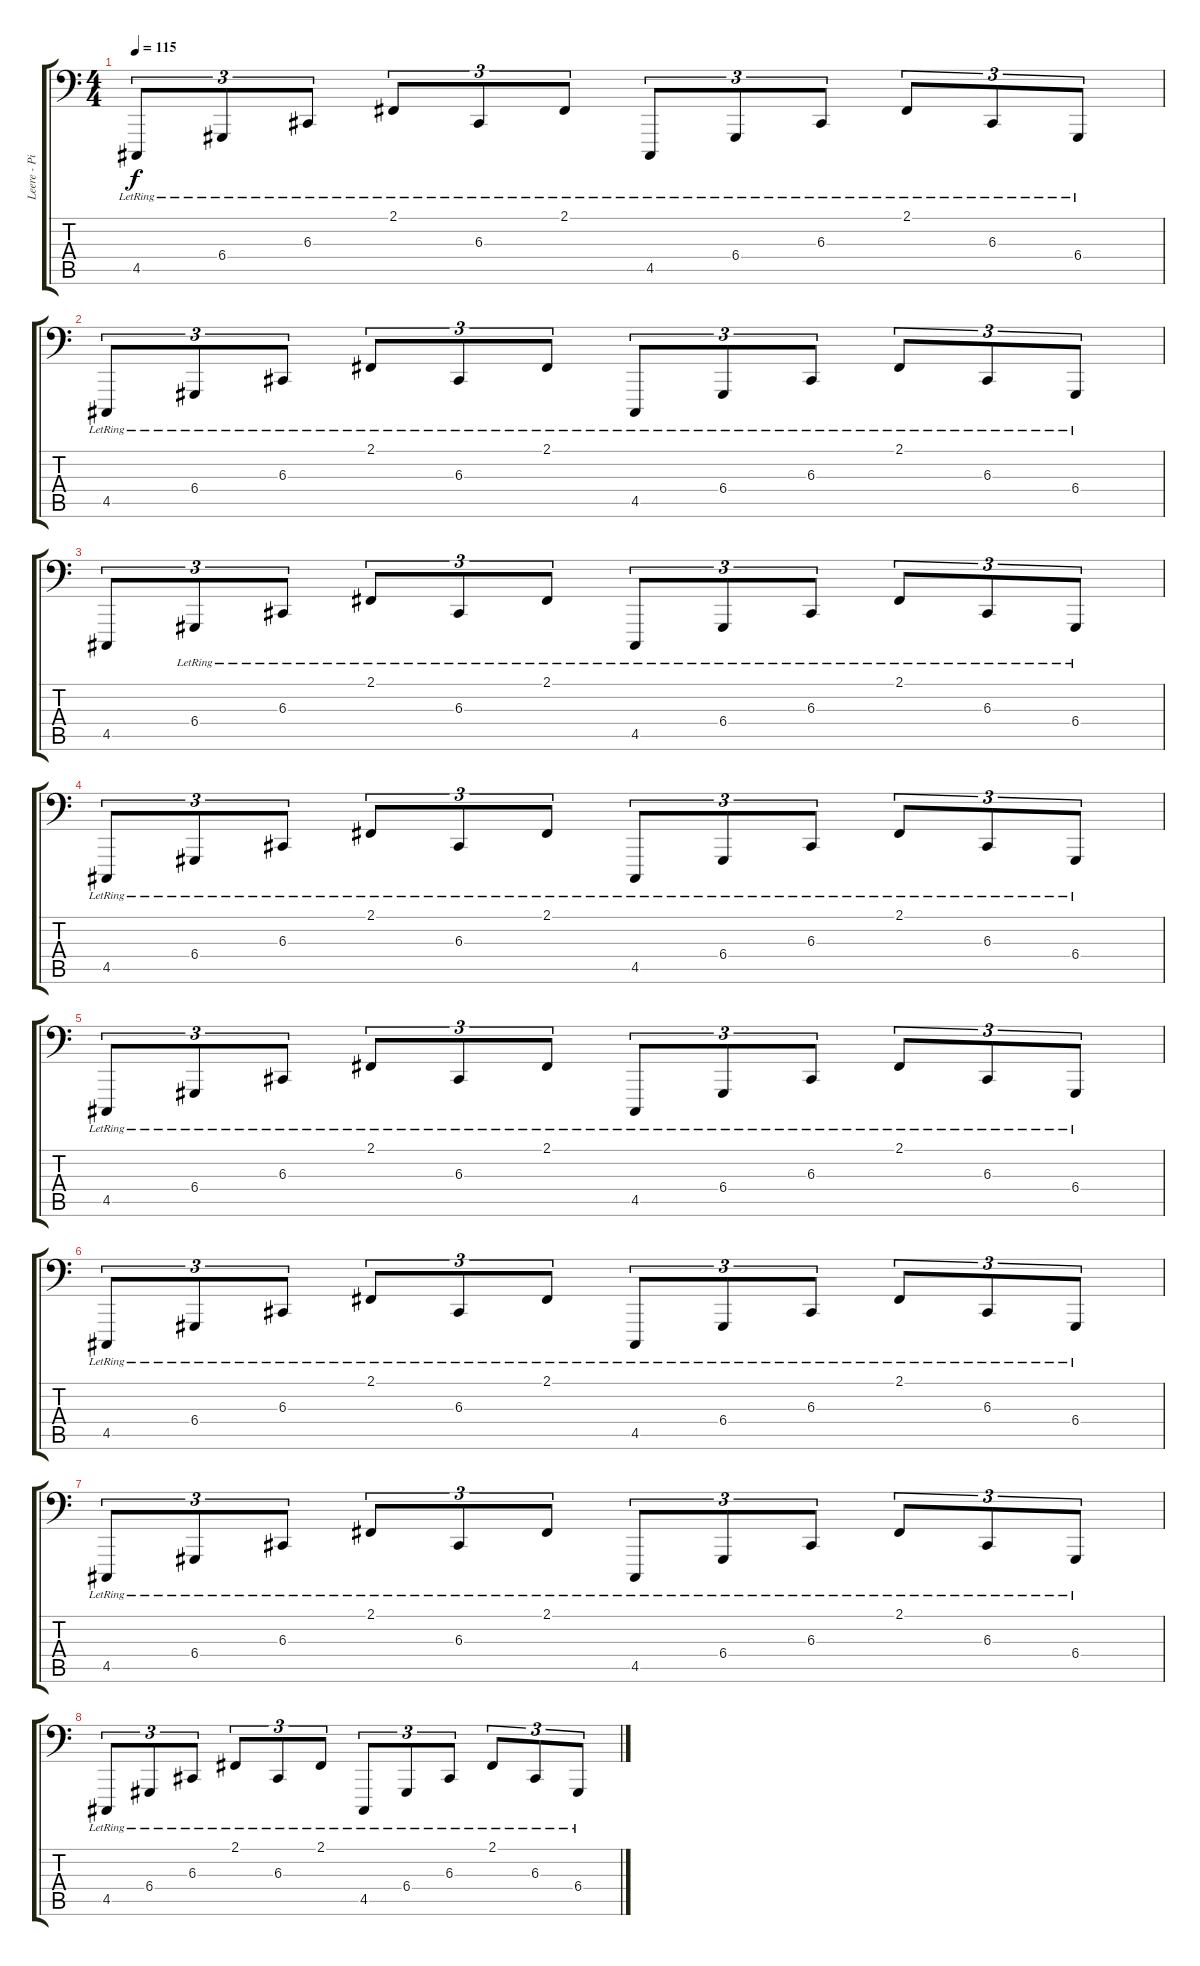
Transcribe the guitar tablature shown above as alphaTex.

\track ("Leere - Piano Left Hand" "Leere - Pi") {instrument acousticgrandpiano}
\staff {score tabs}
\tuning (E2 B1 G1 D1 A0 E0) {hide}
\ts (4 4)
\tempo 115
\clef f4
\ks c
4.5{lr}.8{tu (3 2) dy f} 6.4{lr}.8{tu (3 2)} 6.3{lr}.8{tu (3 2)} 2.1{lr}.8{tu (3 2)} 6.3{lr}.8{tu (3 2)} 2.1{lr}.8{tu (3 2)} 4.5{lr}.8{tu (3 2)} 6.4{lr}.8{tu (3 2)} 6.3{lr}.8{tu (3 2)} 2.1{lr}.8{tu (3 2)} 6.3{lr}.8{tu (3 2)} 6.4{lr}.8{tu (3 2)} |
4.5{lr}.8{tu (3 2)} 6.4{lr}.8{tu (3 2)} 6.3{lr}.8{tu (3 2)} 2.1{lr}.8{tu (3 2)} 6.3{lr}.8{tu (3 2)} 2.1{lr}.8{tu (3 2)} 4.5{lr}.8{tu (3 2)} 6.4{lr}.8{tu (3 2)} 6.3{lr}.8{tu (3 2)} 2.1{lr}.8{tu (3 2)} 6.3{lr}.8{tu (3 2)} 6.4{lr}.8{tu (3 2)} |
4.5.8{tu (3 2)} 6.4{lr}.8{tu (3 2)} 6.3{lr}.8{tu (3 2)} 2.1{lr}.8{tu (3 2)} 6.3{lr}.8{tu (3 2)} 2.1{lr}.8{tu (3 2)} 4.5{lr}.8{tu (3 2)} 6.4{lr}.8{tu (3 2)} 6.3{lr}.8{tu (3 2)} 2.1{lr}.8{tu (3 2)} 6.3{lr}.8{tu (3 2)} 6.4{lr}.8{tu (3 2)} |
4.5{lr}.8{tu (3 2)} 6.4{lr}.8{tu (3 2)} 6.3{lr}.8{tu (3 2)} 2.1{lr}.8{tu (3 2)} 6.3{lr}.8{tu (3 2)} 2.1{lr}.8{tu (3 2)} 4.5{lr}.8{tu (3 2)} 6.4{lr}.8{tu (3 2)} 6.3{lr}.8{tu (3 2)} 2.1{lr}.8{tu (3 2)} 6.3{lr}.8{tu (3 2)} 6.4{lr}.8{tu (3 2)} |
4.5{lr}.8{tu (3 2)} 6.4{lr}.8{tu (3 2)} 6.3{lr}.8{tu (3 2)} 2.1{lr}.8{tu (3 2)} 6.3{lr}.8{tu (3 2)} 2.1{lr}.8{tu (3 2)} 4.5{lr}.8{tu (3 2)} 6.4{lr}.8{tu (3 2)} 6.3{lr}.8{tu (3 2)} 2.1{lr}.8{tu (3 2)} 6.3{lr}.8{tu (3 2)} 6.4{lr}.8{tu (3 2)} |
4.5{lr}.8{tu (3 2)} 6.4{lr}.8{tu (3 2)} 6.3{lr}.8{tu (3 2)} 2.1{lr}.8{tu (3 2)} 6.3{lr}.8{tu (3 2)} 2.1{lr}.8{tu (3 2)} 4.5{lr}.8{tu (3 2)} 6.4{lr}.8{tu (3 2)} 6.3{lr}.8{tu (3 2)} 2.1{lr}.8{tu (3 2)} 6.3{lr}.8{tu (3 2)} 6.4{lr}.8{tu (3 2)} |
4.5{lr}.8{tu (3 2)} 6.4{lr}.8{tu (3 2)} 6.3{lr}.8{tu (3 2)} 2.1{lr}.8{tu (3 2)} 6.3{lr}.8{tu (3 2)} 2.1{lr}.8{tu (3 2)} 4.5{lr}.8{tu (3 2)} 6.4{lr}.8{tu (3 2)} 6.3{lr}.8{tu (3 2)} 2.1{lr}.8{tu (3 2)} 6.3{lr}.8{tu (3 2)} 6.4{lr}.8{tu (3 2)} |
4.5{lr}.8{tu (3 2)} 6.4{lr}.8{tu (3 2)} 6.3{lr}.8{tu (3 2)} 2.1{lr}.8{tu (3 2)} 6.3{lr}.8{tu (3 2)} 2.1{lr}.8{tu (3 2)} 4.5{lr}.8{tu (3 2)} 6.4{lr}.8{tu (3 2)} 6.3{lr}.8{tu (3 2)} 2.1{lr}.8{tu (3 2)} 6.3{lr}.8{tu (3 2)} 6.4{lr}.8{tu (3 2)}
